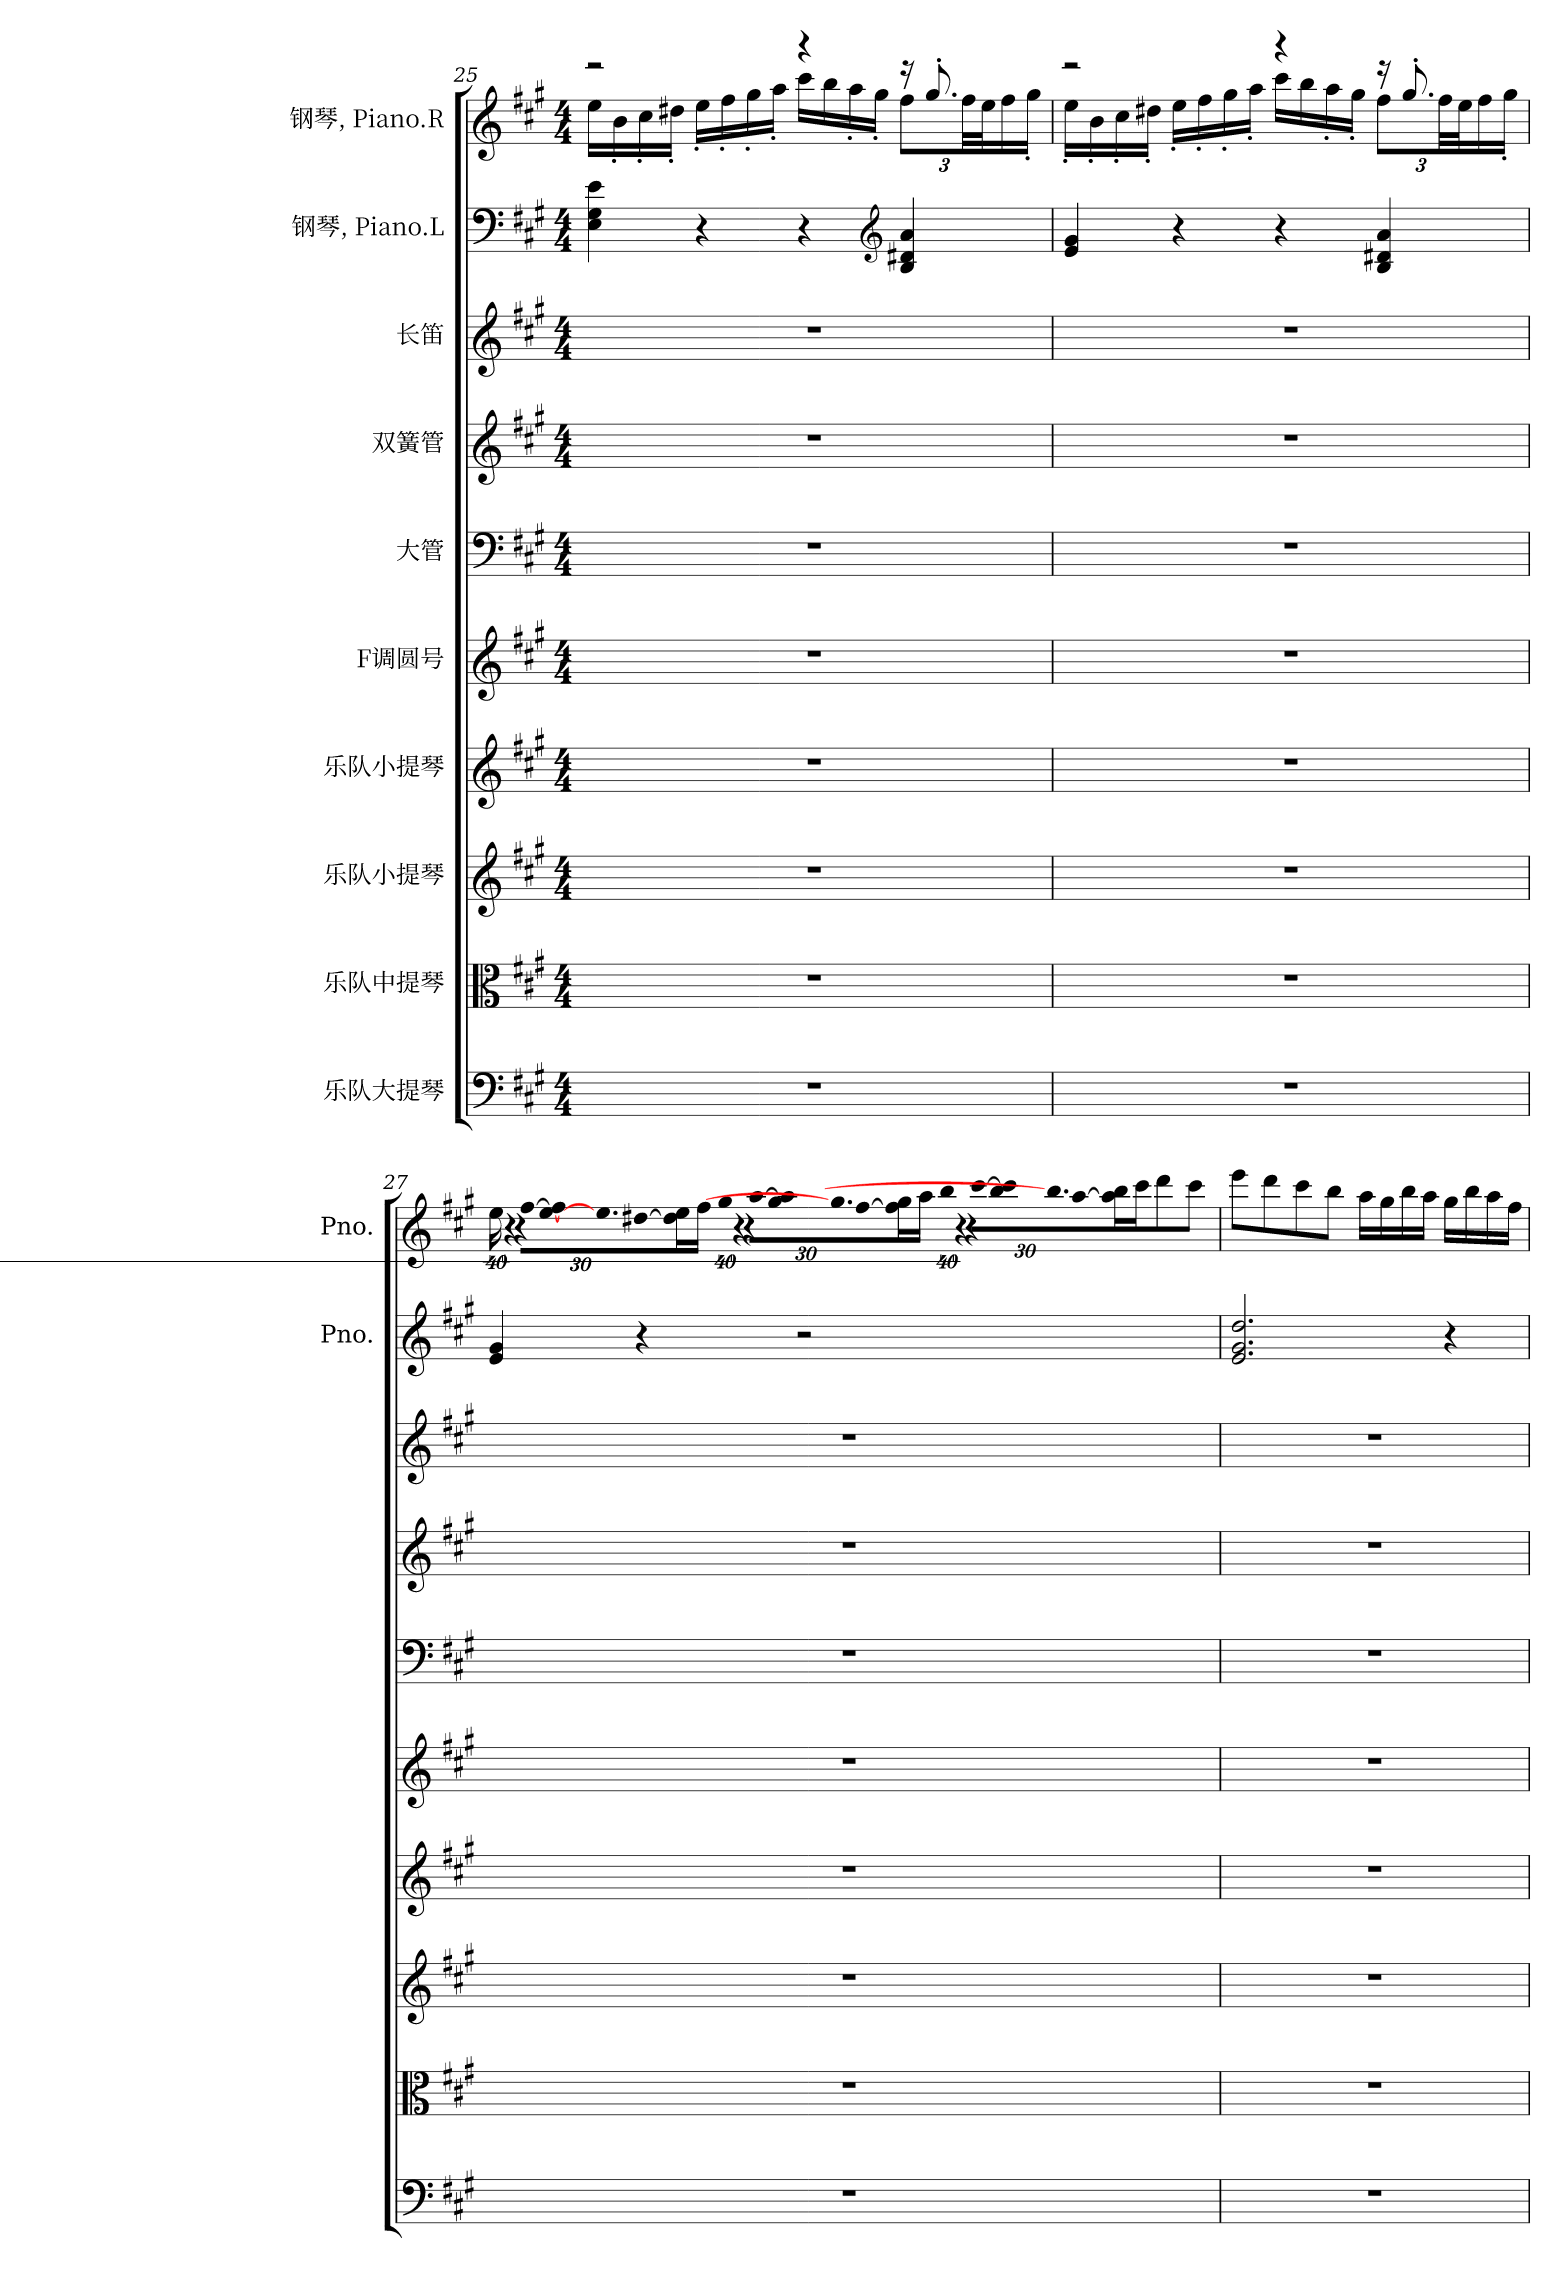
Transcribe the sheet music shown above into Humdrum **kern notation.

**kern	**kern	**kern	**kern	**kern	**kern	**kern	**kern	**kern	**kern
*part10	*part9	*part8	*part7	*part6	*part5	*part4	*part3	*part2	*part1
*staff10	*staff9	*staff8	*staff7	*staff6	*staff5	*staff4	*staff3	*staff2	*staff1
*I"乐队大提琴	*I"乐队中提琴	*I"乐队小提琴	*I"乐队小提琴	*I"F调圆号	*I"大管	*I"双簧管	*I"长笛	*I"钢琴, Piano.L	*I"钢琴, Piano.R
*	*	*	*	*	*	*	*	*I'Pno.	*I'Pno.
!!LO:PB:g=z
*clefF4	*clefC3	*clefG2	*clefG2	*clefG2	*clefF4	*clefG2	*clefG2	*clefF4	*clefG2
*	*	*	*	*ITrd4c7	*	*	*	*	*
*k[f#c#g#]	*k[f#c#g#]	*k[f#c#g#]	*k[f#c#g#]	*k[f#c#]	*k[f#c#g#]	*k[f#c#g#]	*k[f#c#g#]	*k[f#c#g#]	*k[f#c#g#]
*M4/4	*M4/4	*M4/4	*M4/4	*M4/4	*M4/4	*M4/4	*M4/4	*M4/4	*M4/4
=25	=25	=25	=25	=25	=25	=25	=25	=25	=25
*	*	*	*	*	*	*	*	*	*^
1r	1r	1r	1r	1r	1r	1r	1r	4E\ 4G#\ 4e\	2r	16ee\LL
.	.	.	.	.	.	.	.	.	.	16b'\
.	.	.	.	.	.	.	.	.	.	16cc#'\
.	.	.	.	.	.	.	.	.	.	16dd#X'\JJ
.	.	.	.	.	.	.	.	4r	.	16ee'\LL
.	.	.	.	.	.	.	.	.	.	16ff#'\
.	.	.	.	.	.	.	.	.	.	16gg#'\
.	.	.	.	.	.	.	.	.	.	16aa'\JJ
.	.	.	.	.	.	.	.	4r	4r	16ccc#\LL
.	.	.	.	.	.	.	.	.	.	16bb\
.	.	.	.	.	.	.	.	.	.	16aa'\
.	.	.	.	.	.	.	.	.	.	16gg#'\JJ
*	*	*	*	*	*	*	*	*clefG2	*	*
*	*	*	*	*	*	*	*	*	*	*Xbrackettup
.	.	.	.	.	.	.	.	4B/ 4d#X/ 4a/	16r	12ff#\L
.	.	.	.	.	.	.	.	.	8.gg#'/	.
.	.	.	.	.	.	.	.	.	.	48ff#\LL
.	.	.	.	.	.	.	.	.	.	48ee\J
.	.	.	.	.	.	.	.	.	.	16ff#\
.	.	.	.	.	.	.	.	.	.	16gg#'\JJ
=26	=26	=26	=26	=26	=26	=26	=26	=26	=26	=26
1r	1r	1r	1r	1r	1r	1r	1r	4e/ 4g#/	2r	16ee'\LL
.	.	.	.	.	.	.	.	.	.	16b'\
.	.	.	.	.	.	.	.	.	.	16cc#'\
.	.	.	.	.	.	.	.	.	.	16dd#X'\JJ
.	.	.	.	.	.	.	.	4r	.	16ee'\LL
.	.	.	.	.	.	.	.	.	.	16ff#'\
.	.	.	.	.	.	.	.	.	.	16gg#'\
.	.	.	.	.	.	.	.	.	.	16aa'\JJ
.	.	.	.	.	.	.	.	4r	4r	16ccc#\LL
.	.	.	.	.	.	.	.	.	.	16bb\
.	.	.	.	.	.	.	.	.	.	16aa'\
.	.	.	.	.	.	.	.	.	.	16gg#'\JJ
.	.	.	.	.	.	.	.	4B/ 4d#X/ 4a/	16r	12ff#\L
.	.	.	.	.	.	.	.	.	8.gg#'/	.
.	.	.	.	.	.	.	.	.	.	48ff#\LL
.	.	.	.	.	.	.	.	.	.	48ee\J
.	.	.	.	.	.	.	.	.	.	16ff#\
.	.	.	.	.	.	.	.	.	.	16gg#'\JJ
*	*	*	*	*	*	*	*	*	*v	*v
!!LO:PB:g=z
=27	=27	=27	=27	=27	=27	=27	=27	=27	=27
*	*	*	*	*	*	*	*	*	*brackettup
*	*	*	*	*	*	*	*	*	*^
!	!	!	!	!	!	!	!	!	!LO:N:vis=32	!
*	*	*	*	*	*	*	*	*	*v	*v
1r	1r	1r	1r	1r	1r	1r	1r	4e/ 4g#/	640%23ee\
!	!	!	!	!	!	!	!	!	!LO:N:vis=64
.	.	.	.	.	.	.	.	.	960%17r
!	!	!	!	!	!	!	!	!	!LO:N:vis=128
.	.	.	.	.	.	.	.	.	1920%17r
!	!	!	!	!	!	!	!	!	!LO:N:vis=256%9
.	.	.	.	.	.	.	.	.	[960%17ff#\LLLL
!	!	!	!	!	!	!	!	!	!LO:N:vis=256%9
.	.	.	.	.	.	.	.	.	[960%17ee\ 960%17ff#\]
.	.	.	.	.	.	.	.	.	1920ryy
!	!	!	!	!	!	!	!	!	!LO:N:vis=256.
.	.	.	.	.	.	.	.	.	1920%17ee\K]
!	!	!	!	!	!	!	!	!	!LO:N:vis=256%9
.	.	.	.	.	.	.	.	.	[960%17dd#X\JJ
.	.	.	.	.	.	.	.	.	16dd#\] 16ee\
.	.	.	.	.	.	.	.	.	16ff#\JJ
!	!	!	!	!	!	!	!	!	!LO:N:vis=32
.	.	.	.	.	.	.	.	4r	640%23gg#\
!	!	!	!	!	!	!	!	!	!LO:N:vis=64
.	.	.	.	.	.	.	.	.	960%17r
!	!	!	!	!	!	!	!	!	!LO:N:vis=128
.	.	.	.	.	.	.	.	.	1920%17r
!	!	!	!	!	!	!	!	!	!LO:N:vis=256%9
.	.	.	.	.	.	.	.	.	[960%17aa\LLLL
!	!	!	!	!	!	!	!	!	!LO:N:vis=256%9
.	.	.	.	.	.	.	.	.	[960%17gg#\ 960%17aa\]
.	.	.	.	.	.	.	.	.	1920ryy
!	!	!	!	!	!	!	!	!	!LO:N:vis=256.
.	.	.	.	.	.	.	.	.	1920%17gg#\K]
!	!	!	!	!	!	!	!	!	!LO:N:vis=256%9
.	.	.	.	.	.	.	.	.	[960%17ff#\JJ
.	.	.	.	.	.	.	.	.	16ff#\] 16gg#\
.	.	.	.	.	.	.	.	.	16aa\JJ
!	!	!	!	!	!	!	!	!	!LO:N:vis=32
.	.	.	.	.	.	.	.	2r	640%23bb\
!	!	!	!	!	!	!	!	!	!LO:N:vis=64
.	.	.	.	.	.	.	.	.	960%17r
!	!	!	!	!	!	!	!	!	!LO:N:vis=128
.	.	.	.	.	.	.	.	.	1920%17r
!	!	!	!	!	!	!	!	!	!LO:N:vis=256%9
.	.	.	.	.	.	.	.	.	[960%17ccc#\LLLL
!	!	!	!	!	!	!	!	!	!LO:N:vis=256%9
.	.	.	.	.	.	.	.	.	[960%17bb\ 960%17ccc#\]
.	.	.	.	.	.	.	.	.	1920ryy
!	!	!	!	!	!	!	!	!	!LO:N:vis=256.
.	.	.	.	.	.	.	.	.	1920%17bb\K]
!	!	!	!	!	!	!	!	!	!LO:N:vis=256%9
.	.	.	.	.	.	.	.	.	[960%17aa\JJ
.	.	.	.	.	.	.	.	.	16aa\] 16bb\
.	.	.	.	.	.	.	.	.	16ccc#\J
.	.	.	.	.	.	.	.	.	8ddd\
.	.	.	.	.	.	.	.	.	8ccc#\J
!!LO:PB:g=z
=28	=28	=28	=28	=28	=28	=28	=28	=28	=28
*	*	*	*	*	*	*	*	*	*MM50
1r	1r	1r	1r	1r	1r	1r	1r	2.e/ 2.g#/ 2.dd/	8eee\L
.	.	.	.	.	.	.	.	.	8ddd\
*	*	*	*	*	*	*	*	*	*MM60
.	.	.	.	.	.	.	.	.	8ccc#\
.	.	.	.	.	.	.	.	.	8bb\J
*	*	*	*	*	*	*	*	*	*MM70
.	.	.	.	.	.	.	.	.	16aa\LL
.	.	.	.	.	.	.	.	.	16gg#\
.	.	.	.	.	.	.	.	.	16bb\
.	.	.	.	.	.	.	.	.	16aa\JJ
.	.	.	.	.	.	.	.	4r	16gg#\LL
.	.	.	.	.	.	.	.	.	16bb\
.	.	.	.	.	.	.	.	.	16aa\
.	.	.	.	.	.	.	.	.	16ff#\JJ
=	=	=	=	=	=	=	=	=	=
*-	*-	*-	*-	*-	*-	*-	*-	*-	*-
